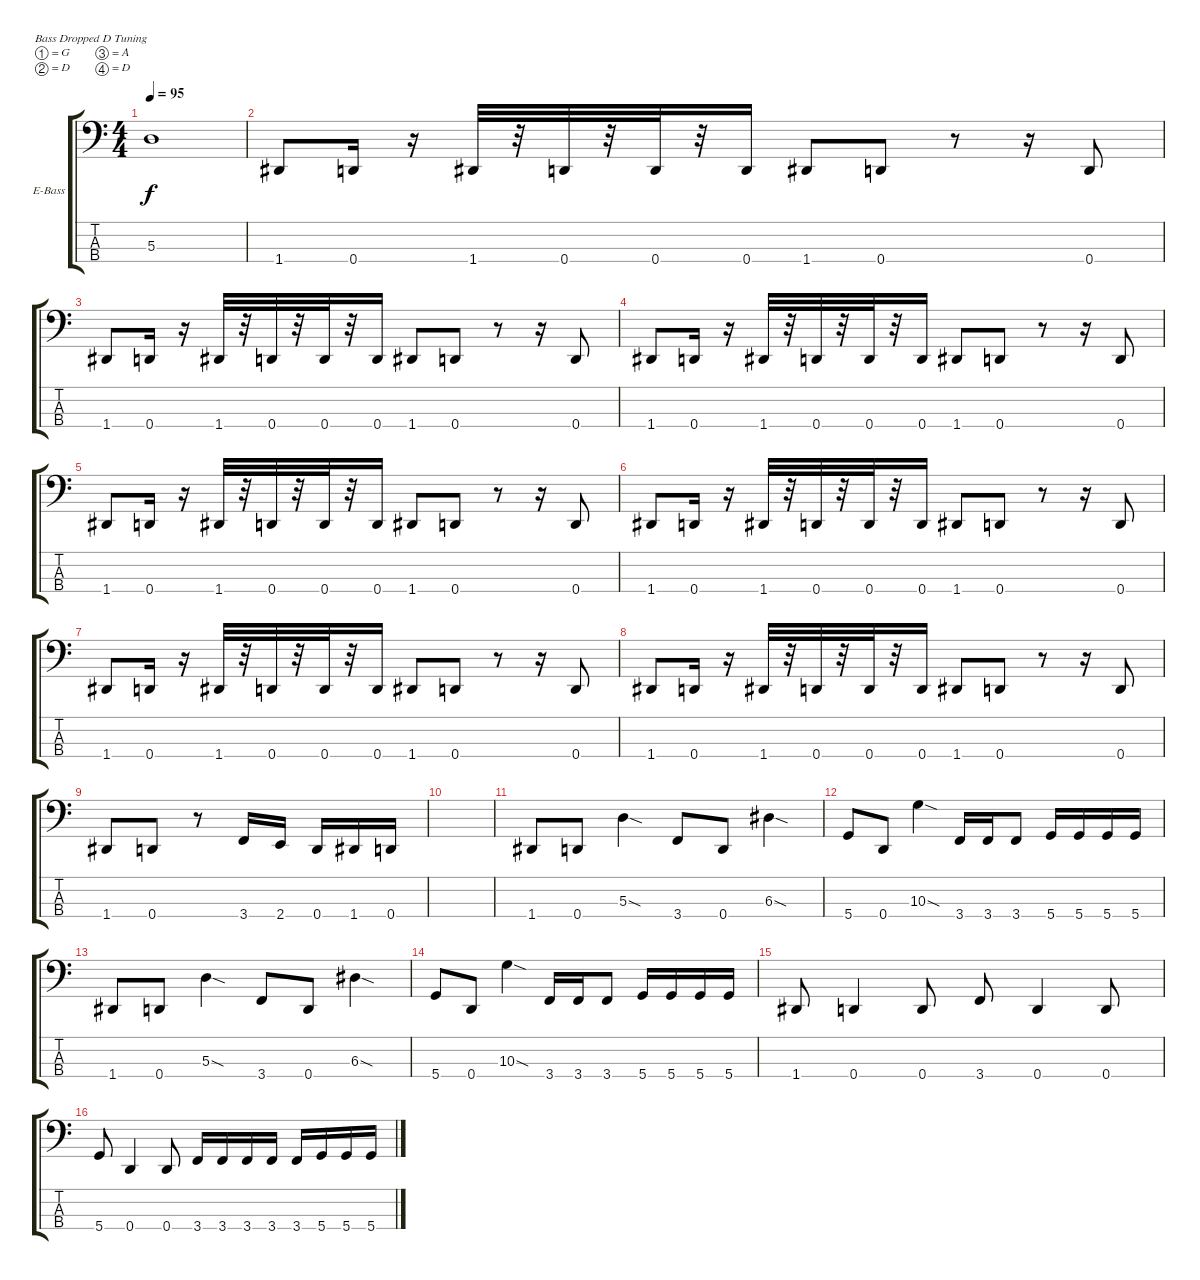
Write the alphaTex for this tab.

\defaultSystemsLayout 4
\bracketExtendMode groupsimilarinstruments
\firstSystemTrackNameOrientation horizontal
\otherSystemsTrackNameOrientation horizontal
\track ("Electric Bass" "E-Bass") {instrument electricbassfinger}
\staff {score tabs}
\tuning (G2 D2 A1 D1)
\ts (4 4)
\tempo 95
\clef f4
\scale
0.333333
\ks c
5.3.1{dy f} |
\scale
0.333333 1.4.8 0.4.16 r.16 1.4.32 r.32 0.4.32 r.32 0.4.32 r.32 0.4.16 1.4.8 0.4.8 r.8 r.16 0.4.8 |
1.4.8 0.4.16 r.16 1.4.32 r.32 0.4.32 r.32 0.4.32 r.32 0.4.16 1.4.8 0.4.8 r.8 r.16 0.4.8 |
1.4.8 0.4.16 r.16 1.4.32 r.32 0.4.32 r.32 0.4.32 r.32 0.4.16 1.4.8 0.4.8 r.8 r.16 0.4.8 |
1.4.8 0.4.16 r.16 1.4.32 r.32 0.4.32 r.32 0.4.32 r.32 0.4.16 1.4.8 0.4.8 r.8 r.16 0.4.8 |
1.4.8 0.4.16 r.16 1.4.32 r.32 0.4.32 r.32 0.4.32 r.32 0.4.16 1.4.8 0.4.8 r.8 r.16 0.4.8 |
1.4.8 0.4.16 r.16 1.4.32 r.32 0.4.32 r.32 0.4.32 r.32 0.4.16 1.4.8 0.4.8 r.8 r.16 0.4.8 |
1.4.8 0.4.16 r.16 1.4.32 r.32 0.4.32 r.32 0.4.32 r.32 0.4.16 1.4.8 0.4.8 r.8 r.16 0.4.8 |
1.4.8 0.4.8 r.8 3.4.16 2.4.16 0.4.16 1.4.16 0.4.16 |
|
1.4.8 0.4.8 5.3{sod}.4 3.4.8 0.4.8 6.3{sod}.4 |
5.4.8 0.4.8 10.3{sod}.4 3.4.16 3.4.16 3.4.8 5.4.16 5.4.16 5.4.16 5.4.16 |
1.4.8 0.4.8 5.3{sod}.4 3.4.8 0.4.8 6.3{sod}.4 |
5.4.8 0.4.8 10.3{sod}.4 3.4.16 3.4.16 3.4.8 5.4.16 5.4.16 5.4.16 5.4.16 |
1.4.8 0.4.4 0.4.8 3.4.8 0.4.4 0.4.8 |
5.4.8 0.4.4 0.4.8 3.4.16 3.4.16 3.4.16 3.4.16 3.4.16 5.4.16 5.4.16 5.4.16
